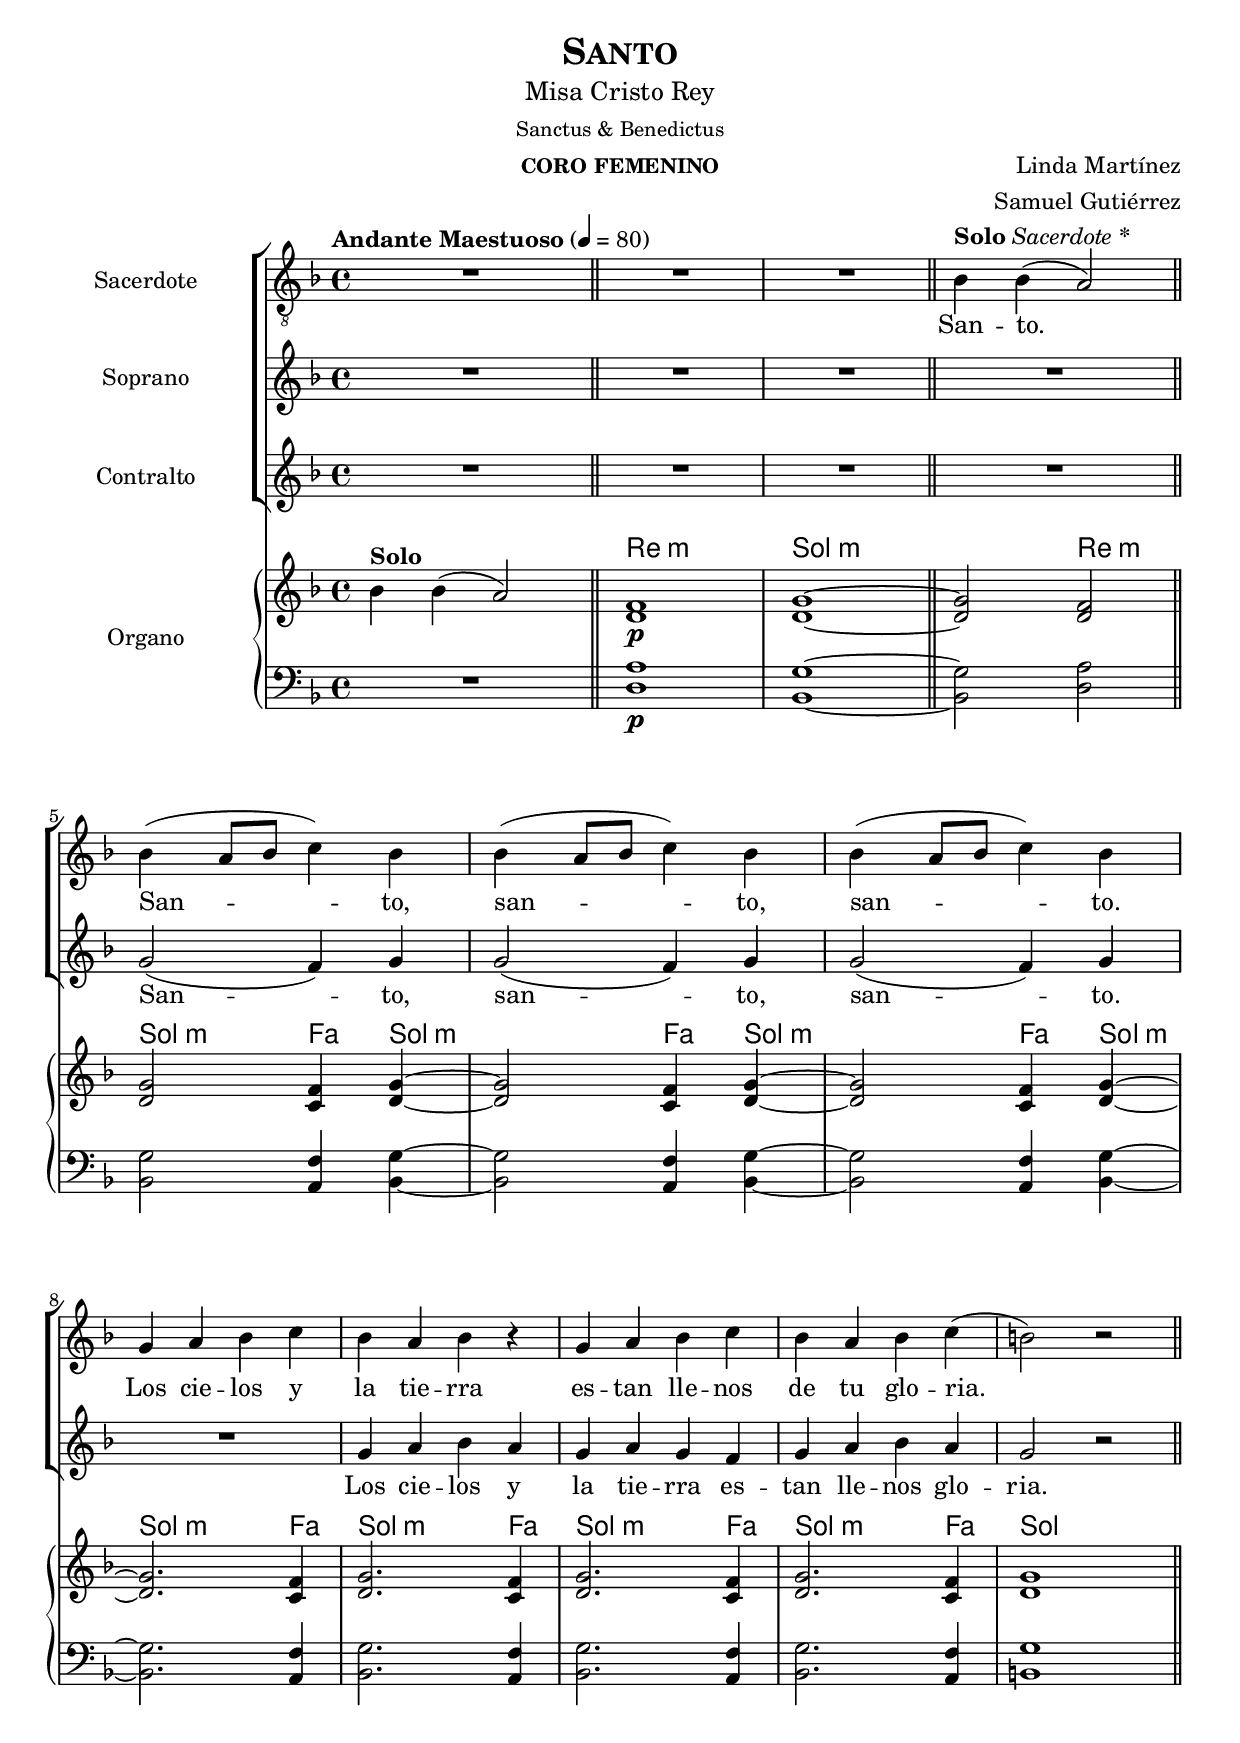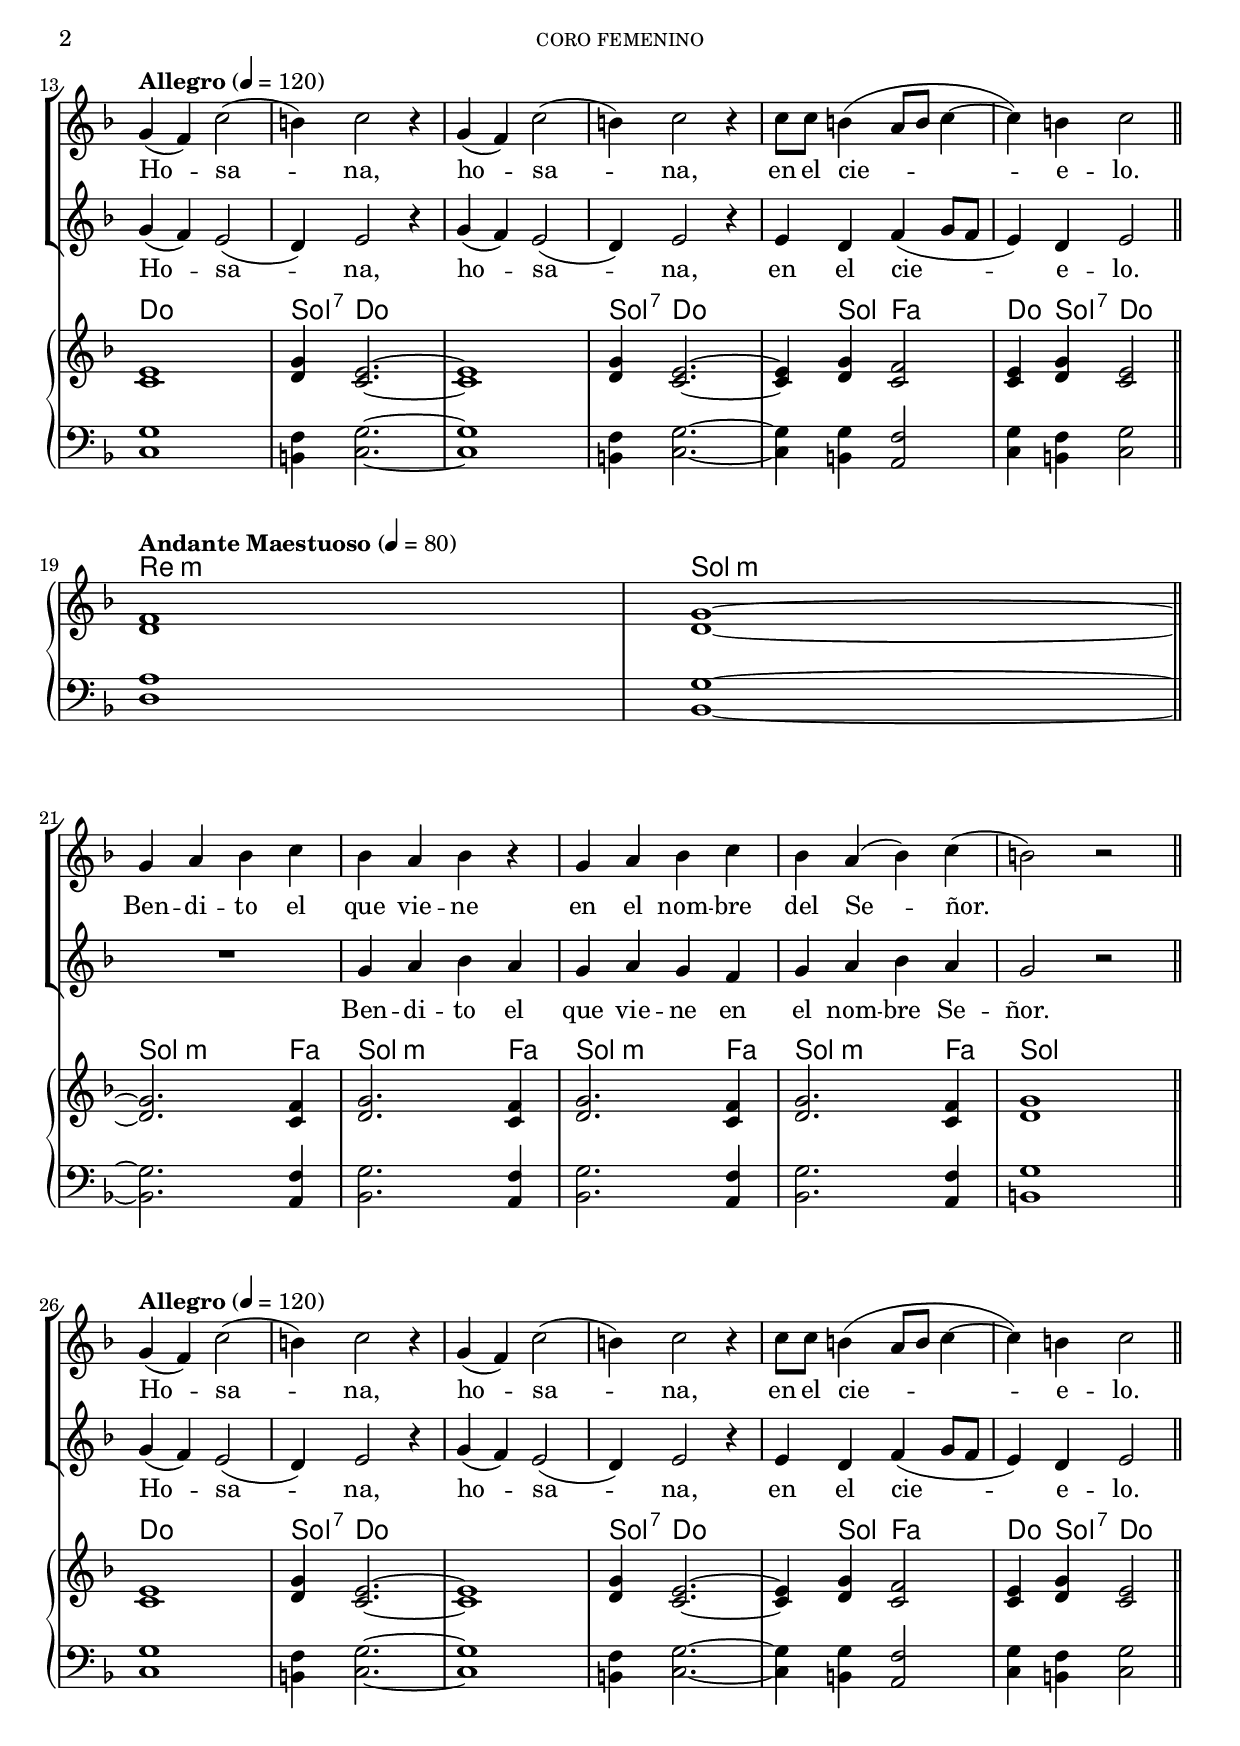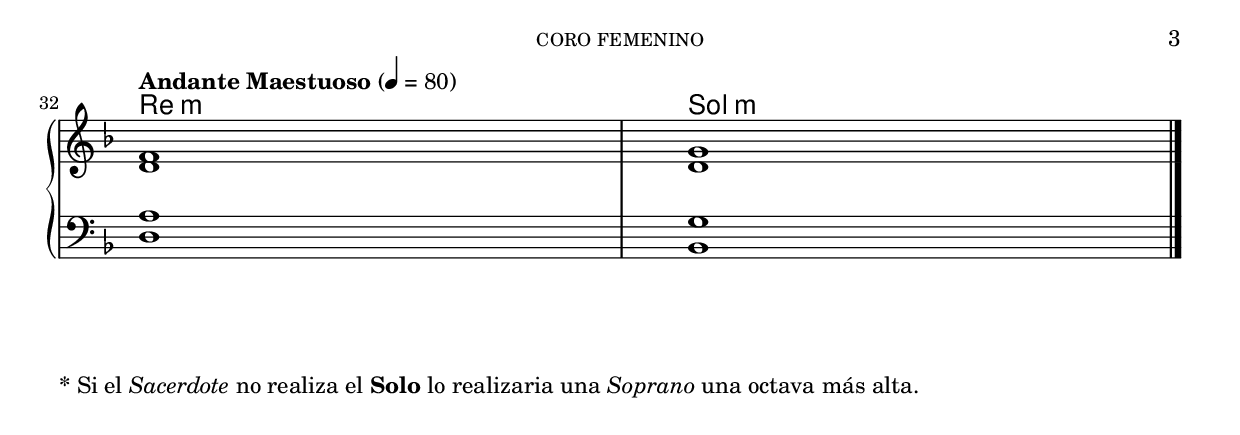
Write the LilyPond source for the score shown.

%  Santo - Renaissance way melody
%  Music and accompaniment by serachsam

\language "espanol"
\version "2.23.2"

% --- Global parameters
particle = 0
jump = \break

% --- Includes
\include "global.ily"
solo_music = \relative do' {
  \clef "G_8"
  R1*3 | %1
  sib4^\markup{ \bold "Solo" \italic "Sacerdote" \bold "*"} sib( la2) | %2
  R1*26 | %31
}

solo_lyrics = \lyricmode {
  San -- to.
}

soprano_music = \relative do' {
  \compressEmptyMeasures
  \dynamicUp

  R1*4 | #(if (= particle 1) jump "") % 4
  sib'4( la8 sib do4) sib |
  sib4( la8 sib do4) sib |
  sib4( la8 sib do4) sib | #(if (= particle 1) jump "") % 7
  sol4 la sib do |
  sib la sib r |
  sol4 la sib do |
  sib la sib do( |
  si2) r | #(if (= particle 1) jump "") % 12
  sol4( fa) do'2( |
  si4) do2 r4 |
  sol4( fa) do'2( |
  si4) do2 r4 |
  do8 do si4( la8 si do4~ |
  do) si4 do2 | #(if (= particle 1) jump "") % 18
  R1*2 | #(if (= particle 1) jump "") % 23
  sol4 la sib do |
  sib la sib r |
  sol4 la sib do |
  sib la( sib) do( |
  si2) r | #(if (= particle 1) jump "") % 28
  sol4( fa) do'2( |
  si4) do2 r4 |
  sol4( fa) do'2( |
  si4) do2 r4 |
  do8 do si4( la8 si do4~ |
  do) si4 do2 | #(if (= particle 1) jump "") % 34
  R1*2 |
}

soprano_lyrics = \lyricmode {
    San -- to, san -- to, san -- to.
    Los cie -- los y la tie -- rra es -- tan lle -- nos de tu glo -- ria.
    Ho -- sa -- na, ho -- sa -- na, en el cie -- e -- lo.

    Ben -- di -- to el que vie -- ne en el nom -- bre del Se -- ñor.
    Ho -- sa -- na, ho -- sa -- na, en el cie -- e -- lo.
}

alto_music = \relative do' {
  \compressEmptyMeasures
  \dynamicUp

  R1*3 |
  R1 | #(if (= particle 1) jump "") % 4
  sol'2( fa4) sol |
  sol2( fa4) sol |
  sol2( fa4) sol | #(if (= particle 1) jump "") % 7s
  R1 |
  sol4 la sib la |
  sol la sol fa |
  sol4 la sib la |
  sol2 r | #(if (= particle 1) jump "") % 12
  sol4( fa) mi2( |
  re4) mi2 r4 |
  sol4( fa) mi2( |
  re4) mi2 r4 |
  mi4 re fa4( sol8 fa |
  mi4) re mi2 | #(if (= particle 1) jump "") % 18
  R1*2 | #(if (= particle 1) jump "") % 23
  R1 |
  sol4 la sib la |
  sol la sol fa |
  sol4 la sib la |
  sol2 r | #(if (= particle 1) jump "") % 28
  sol4( fa) mi2( |
  re4) mi2 r4 |
  sol4( fa) mi2( |
  re4) mi2 r4 |
  mi4 re fa4( sol8 fa |
  mi4) re mi2 | #(if (= particle 1) jump "") % 34
  R1*2 |
}

alto_lyrics = \lyricmode {
    San -- to, san -- to, san -- to.
    Los cie -- los y la tie -- rra es -- tan lle -- nos glo -- ria.
    Ho -- sa -- na, ho -- sa -- na, en el cie -- e -- lo.

    Ben -- di -- to el que vie -- ne en el nom -- bre Se -- ñor.
    Ho -- sa -- na, ho -- sa -- na, en el cie -- e -- lo.
}

harmonies = \new ChordNames {
  \set ChordNames.midiInstrument = "string ensemble 2"
  \set ChordNames.midiMaximumVolume = #0
  \set chordChanges = ##t
  \chordmode {
    \italianChords

    s1 |
    re1:m |
    sol1:m |
    sol2:m re2:m |
    sol2:m fa4 sol4:m |
    sol2:m fa4 sol4:m |
    sol2:m fa4 sol4:m |
    sol2.:m fa4 |
    sol2.:m fa4 |
    sol2.:m fa4 |
    sol2.:m fa4 |
    sol1 |
    do1 |
    sol4:7 do2. |
    do1 |
    sol4:7 do2. |
    do4 sol4 fa2 |
    do4 sol4:7 do2 |
    re1:m |
    sol1:m |
    sol2.:m fa4 |
    sol2.:m fa4 |
    sol2.:m fa4 |
    sol2.:m fa4 |
    sol1 |
    do1 |
    sol4:7 do2. |
    do1 |
    sol4:7 do2. |
    do4 sol4 fa2 |
    do4 sol4:7 do2 |
    re1:m |
    sol1:m |
  }
}

notes_soproano = \relative do'' {
    sib4 sib( la2) |
    fa1\p |
    sol1~ |
    sol2 fa | 
    #(if (= particle 1) "" jump) % 4
    sol2 fa4 sol4~ |
    sol2 fa4 sol4~ |
    sol2 fa4 sol4~ | #(if (= particle 1) "" jump) % 7
    sol2. fa4 |
    sol2. fa4 |
    sol2. fa4 |
    sol2. fa4 |
    sol1 | #(if (= particle 1) "" jump) % 12
    mi1 |
    sol4 mi2.~ |
    mi1 |
    sol4 mi2.~ |
    mi4 sol fa2 |
    mi4 sol mi2 | #(if (= particle 1) "" jump) % 18
    fa1 |
    sol1~ | #(if (= particle 1) "" jump) % 23
    sol2. fa4 |
    sol2. fa4 |
    sol2. fa4 |
    sol2. fa4 |
    sol1 | #(if (= particle 1) "" jump) % 28
    mi1 |
    sol4 mi2.~ |
    mi1 |
    sol4 mi2.~ |
    mi4 sol fa2 |
    mi4 sol mi2 | #(if (= particle 1) "" jump) % 23
    fa1 |
    sol1 |
}

notes_alto = \relative do' {
    R1 |
    re1\p |
    re1~ |
    re2 re |
    re2 do4 re~ |
    re2 do4 re~ |
    re2 do4 re~ |
    re2. do4 |
    re2. do4 |
    re2. do4 |
    re2. do4 |
    re1 |
    do1 |
    re4 do2.~ |
    do1 |
    re4 do2.~ |
    do4 re4 do2 |
    do4 re do2 |
    re1 |
    re1~ |
    re2. do4 |
    re2. do4 |
    re2. do4 |
    re2. do4 |
    re1 |
    do1 |
    re4 do2.~ |
    do1 |
    re4 do2.~ |
    do4 re4 do2 |
    do4 re do2 |
    re1 |
    re1 |
}

notes_tenor = \relative do' {
    R1 |
    la1\p |
    sol1~ |
    sol2 la |
    sol2 fa4 sol~ |
    sol2 fa4 sol~ |
    sol2 fa4 sol~ |
    sol2. fa4 |
    sol2. fa4 |
    sol2. fa4 |
    sol2. fa4 |
    sol1 |
    sol1 |
    fa4 sol2.~ |
    sol1 |
    fa4 sol2.~ |
    sol4 sol fa2 |
    sol4 fa sol2 |
    la1 |
    sol1~ |
    sol2. fa4 |
    sol2. fa4 |
    sol2. fa4 |
    sol2. fa4 |
    sol1 |
    sol1 |
    fa4 sol2.~ |
    sol1 |
    fa4 sol2.~ |
    sol4 sol fa2 |
    sol4 fa sol2 |
    la1 |
    sol1 |
}

notes_bass = \relative do {
    R1 |
    re1\p |
    sib1~ |
    sib2 re |
    sib2 la4 sib~ |
    sib2 la4 sib~ |
    sib2 la4 sib~ |
    sib2. la4 |
    sib2. la4 |
    sib2. la4 |
    sib2. la4 |
    si1 |
    do1 |
    si4 do2.~ |
    do1 |
    si4 do2.~ |
    do4 si la2 |
    do4 si do2 |
    re1 |
    sib1~ |
    sib2. la4 |
    sib2. la4 |
    sib2. la4 |
    sib2. la4 |
    si1 |
    do1 |
    si4 do2.~ |
    do1 |
    si4 do2.~ |
    do4 si la2 |
    do4 si do2 |
    re1 |
    sib1 |
}


% --- Global size
%#(set-global-staff-size 18)

% --- Header
\header {
  title = \markup{\smallCaps \title}
  subtitle = \markup{\medium \subtitle}
  subsubtitle = \markup{\medium \subsubtitle}
  instrument = \markup{\caps "coro femenino"}
  composer = \markup{\right-column {\autor \arranger}}
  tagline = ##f
  breakbefore = ##t
}

% --- Music

% --- Harmony

% --- Sheet
\score {
  <<
    \new ChoirStaff { <<
      \new Staff { <<
        \set Staff.instrumentName = #"Sacerdote"
        \set Staff.midiInstrument = #"bassoon"
        \new Voice = "solo" { <<\global \solo_music>> }
        \new Lyrics \lyricsto "solo" {\solo_lyrics}
      >> }
      \new Staff { <<
        \set Staff.instrumentName = #"Soprano"
        \set Staff.midiInstrument = #"oboe"
        \new Voice = "soprano" { <<\global \soprano_music>> }
        \new Lyrics \lyricsto "soprano" {\soprano_lyrics}
      >> }
      \new Staff { <<
        \set Staff.instrumentName = #"Contralto"
        \set Staff.midiInstrument = #"clarinet"
        \new Voice = "alto" {<<\global \alto_music>>}
        \new Lyrics \lyricsto "alto" {\alto_lyrics}
      >> }
    >> }
    \harmonies
    \new PianoStaff { <<
      \set PianoStaff.instrumentName = #"Organo"
      \new Staff = "sopranoStaff" { <<
        \set Staff.midiInstrument = #"church organ"
        \partCombine
        << \global \notes_soproano >>
        << \global \notes_alto >>
      >> }
      \new Staff { <<
        \set Staff.midiInstrument = #"church organ"
        \clef bass
        \partCombine
        << \global \notes_tenor >>
        << \global \notes_bass >>
      >> }
    >> }
  >>
  \midi { }
  \layout {
    \context {
      \Staff \RemoveEmptyStaves
    }
  }
}

\markup {
  \bold "*" "Si el" \italic "Sacerdote" "no realiza el" \bold "Solo" "lo realizaria una" \italic "Soprano" "una octava más alta."
}

% --- Paper
\paper{
  #(set-default-paper-size "letter")
  indent=3.5\cm
}